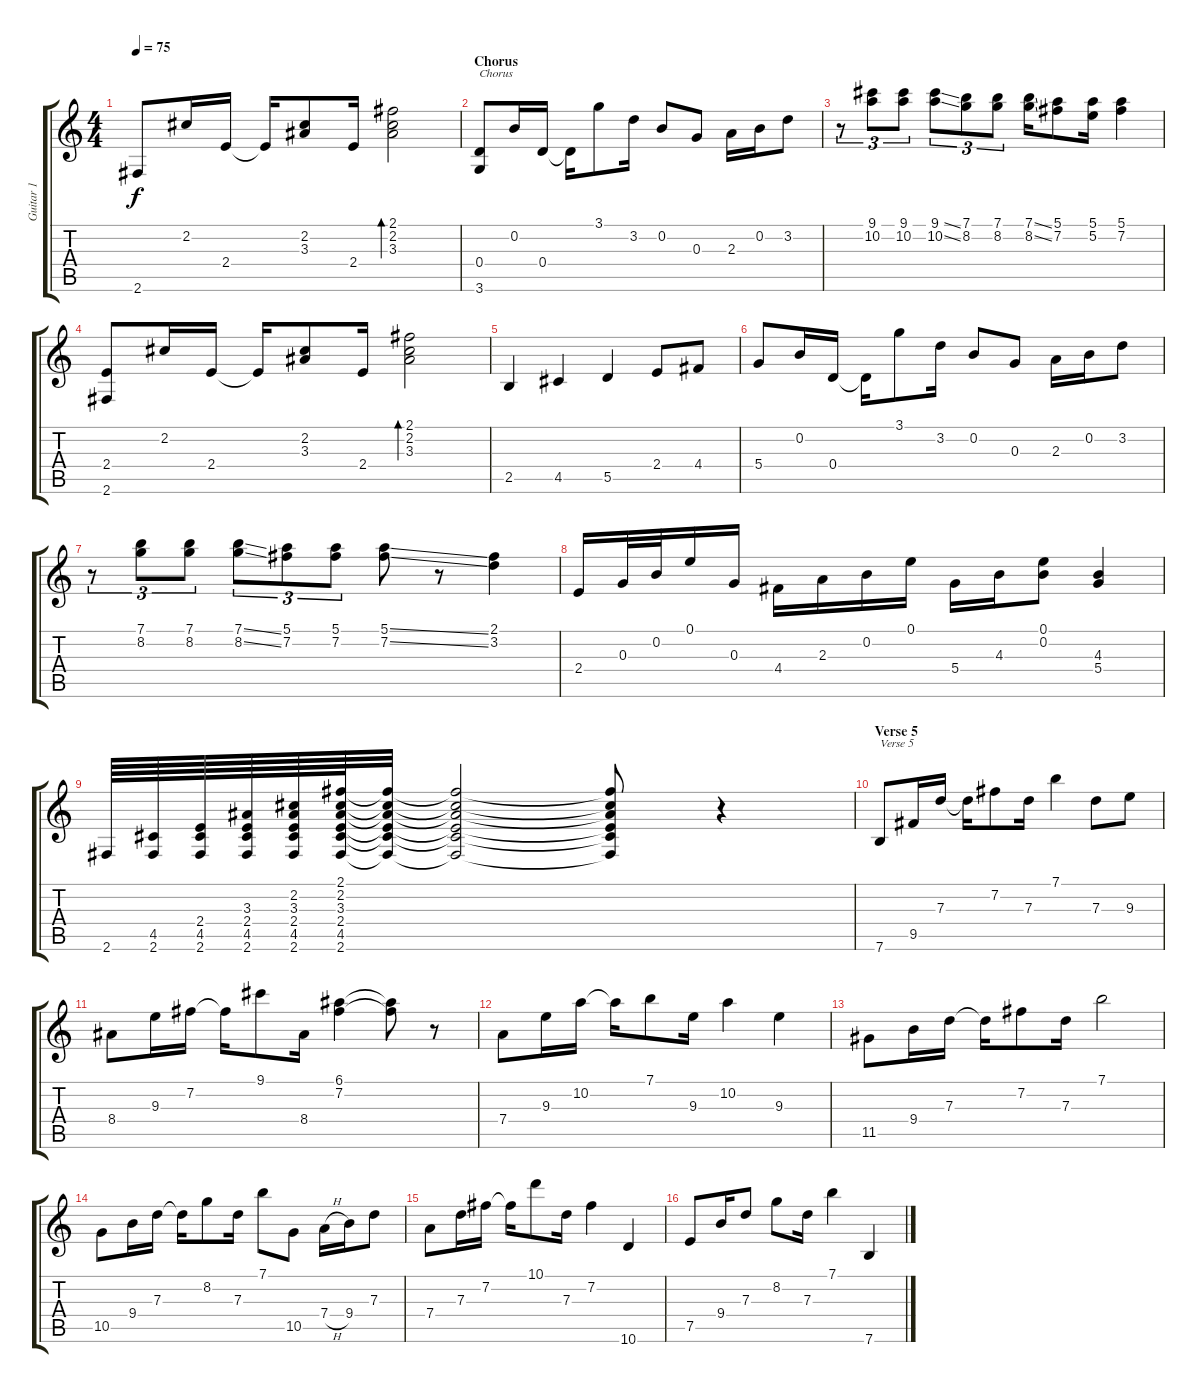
\track ("Guitar 1" "Guitar 1") {instrument acousticguitarnylon}
\staff {score tabs}
\tuning (E4 B3 G3 D3 A2 E2) {hide}
\ts (4 4)
\tempo 75
\clef g2
\ks c
2.6.8{dy f} 2.2.16 2.4.16 2.4{t}.16 (2.2 3.3).8 2.4.16 (2.1 2.2 3.3).2{bd 60} |
\section ("" "Chorus")
(0.4 3.6).8{txt "Chorus"} 0.2.16 0.4.16 0.4{t}.16 3.1.8 3.2.16 0.2.8 0.3.8 2.3.16 0.2.16 3.2.8 |
r.8{tu (3 2)} (9.1 10.2).8{tu (3 2)} (9.1 10.2).8{tu (3 2)} (9.1{ss} 10.2{ss}).8{tu (3 2)} (7.1 8.2).8{tu (3 2)} (7.1 8.2).8{tu (3 2)} (7.1{ss} 8.2{ss}).16 (5.1 7.2).8 (5.1 5.2).16 (5.1 7.2).4 |
(2.4 2.6).8 2.2.16 2.4.16 2.4{t}.16 (2.2 3.3).8 2.4.16 (2.1 2.2 3.3).2{bd 60} |
2.5.4 4.5.4 5.5.4 2.4.8 4.4.8 |
5.4.8 0.2.16 0.4.16 0.4{t}.16 3.1.8 3.2.16 0.2.8 0.3.8 2.3.16 0.2.16 3.2.8 |
r.8{tu (3 2)} (7.1 8.2).8{tu (3 2)} (7.1 8.2).8{tu (3 2)} (7.1{ss} 8.2{ss}).8{tu (3 2)} (5.1 7.2).8{tu (3 2)} (5.1 7.2).8{tu (3 2)} (5.1{ss} 7.2{ss}).8 r.8 (2.1 3.2).4 |
2.4.16 0.3.32 0.2.32 0.1.16 0.3.16 4.4.16 2.3.16 0.2.16 0.1.16 5.4.16 4.3.16 (0.1 0.2).8 (4.3 5.4).4 |
2.6.64 (4.5 2.6).64 (2.4 4.5 2.6).64 (3.3 2.4 4.5 2.6).64 (2.2 3.3 2.4 4.5 2.6).64 (2.1 2.2 3.3 2.4 4.5 2.6).64 (2.1{t} 2.2{t} 3.3{t} 2.4{t} 4.5{t} 2.6{t}).32 (2.1{t} 2.2{t} 3.3{t} 2.4{t} 4.5{t} 2.6{t}).2 (2.1{t} 2.2{t} 3.3{t} 2.4{t} 4.5{t} 2.6{t}).8 r.4 |
\section ("" "Verse 5")
7.6.8{txt "Verse 5"} 9.5.16 7.3.16 7.3{t}.16 7.2.8 7.3.16 7.1.4 7.3.8 9.3.8 |
8.4.8 9.3.16 7.2.16 7.2{t}.16 9.1.8 8.4.16 (6.1 7.2).4 (6.1{t} 7.2{t}).8 r.8 |
7.4.8 9.3.16 10.2.16 10.2{t}.16 7.1.8 9.3.16 10.2.4 9.3.4 |
11.5.8 9.4.16 7.3.16 7.3{t}.16 7.2.8 7.3.16 7.1.2 |
10.5.8 9.4.16 7.3.16 7.3{t}.16 8.2.8 7.3.16 7.1.8 10.5.8 7.4{h}.16 9.4.16 7.3.8 |
7.4.8 7.3.16 7.2.16 7.2{t}.16 10.1.8 7.3.16 7.2.4 10.6.4 |
7.5.8 9.4.16 7.3.8 8.2.8 7.3.16 7.1.4 7.6.4
